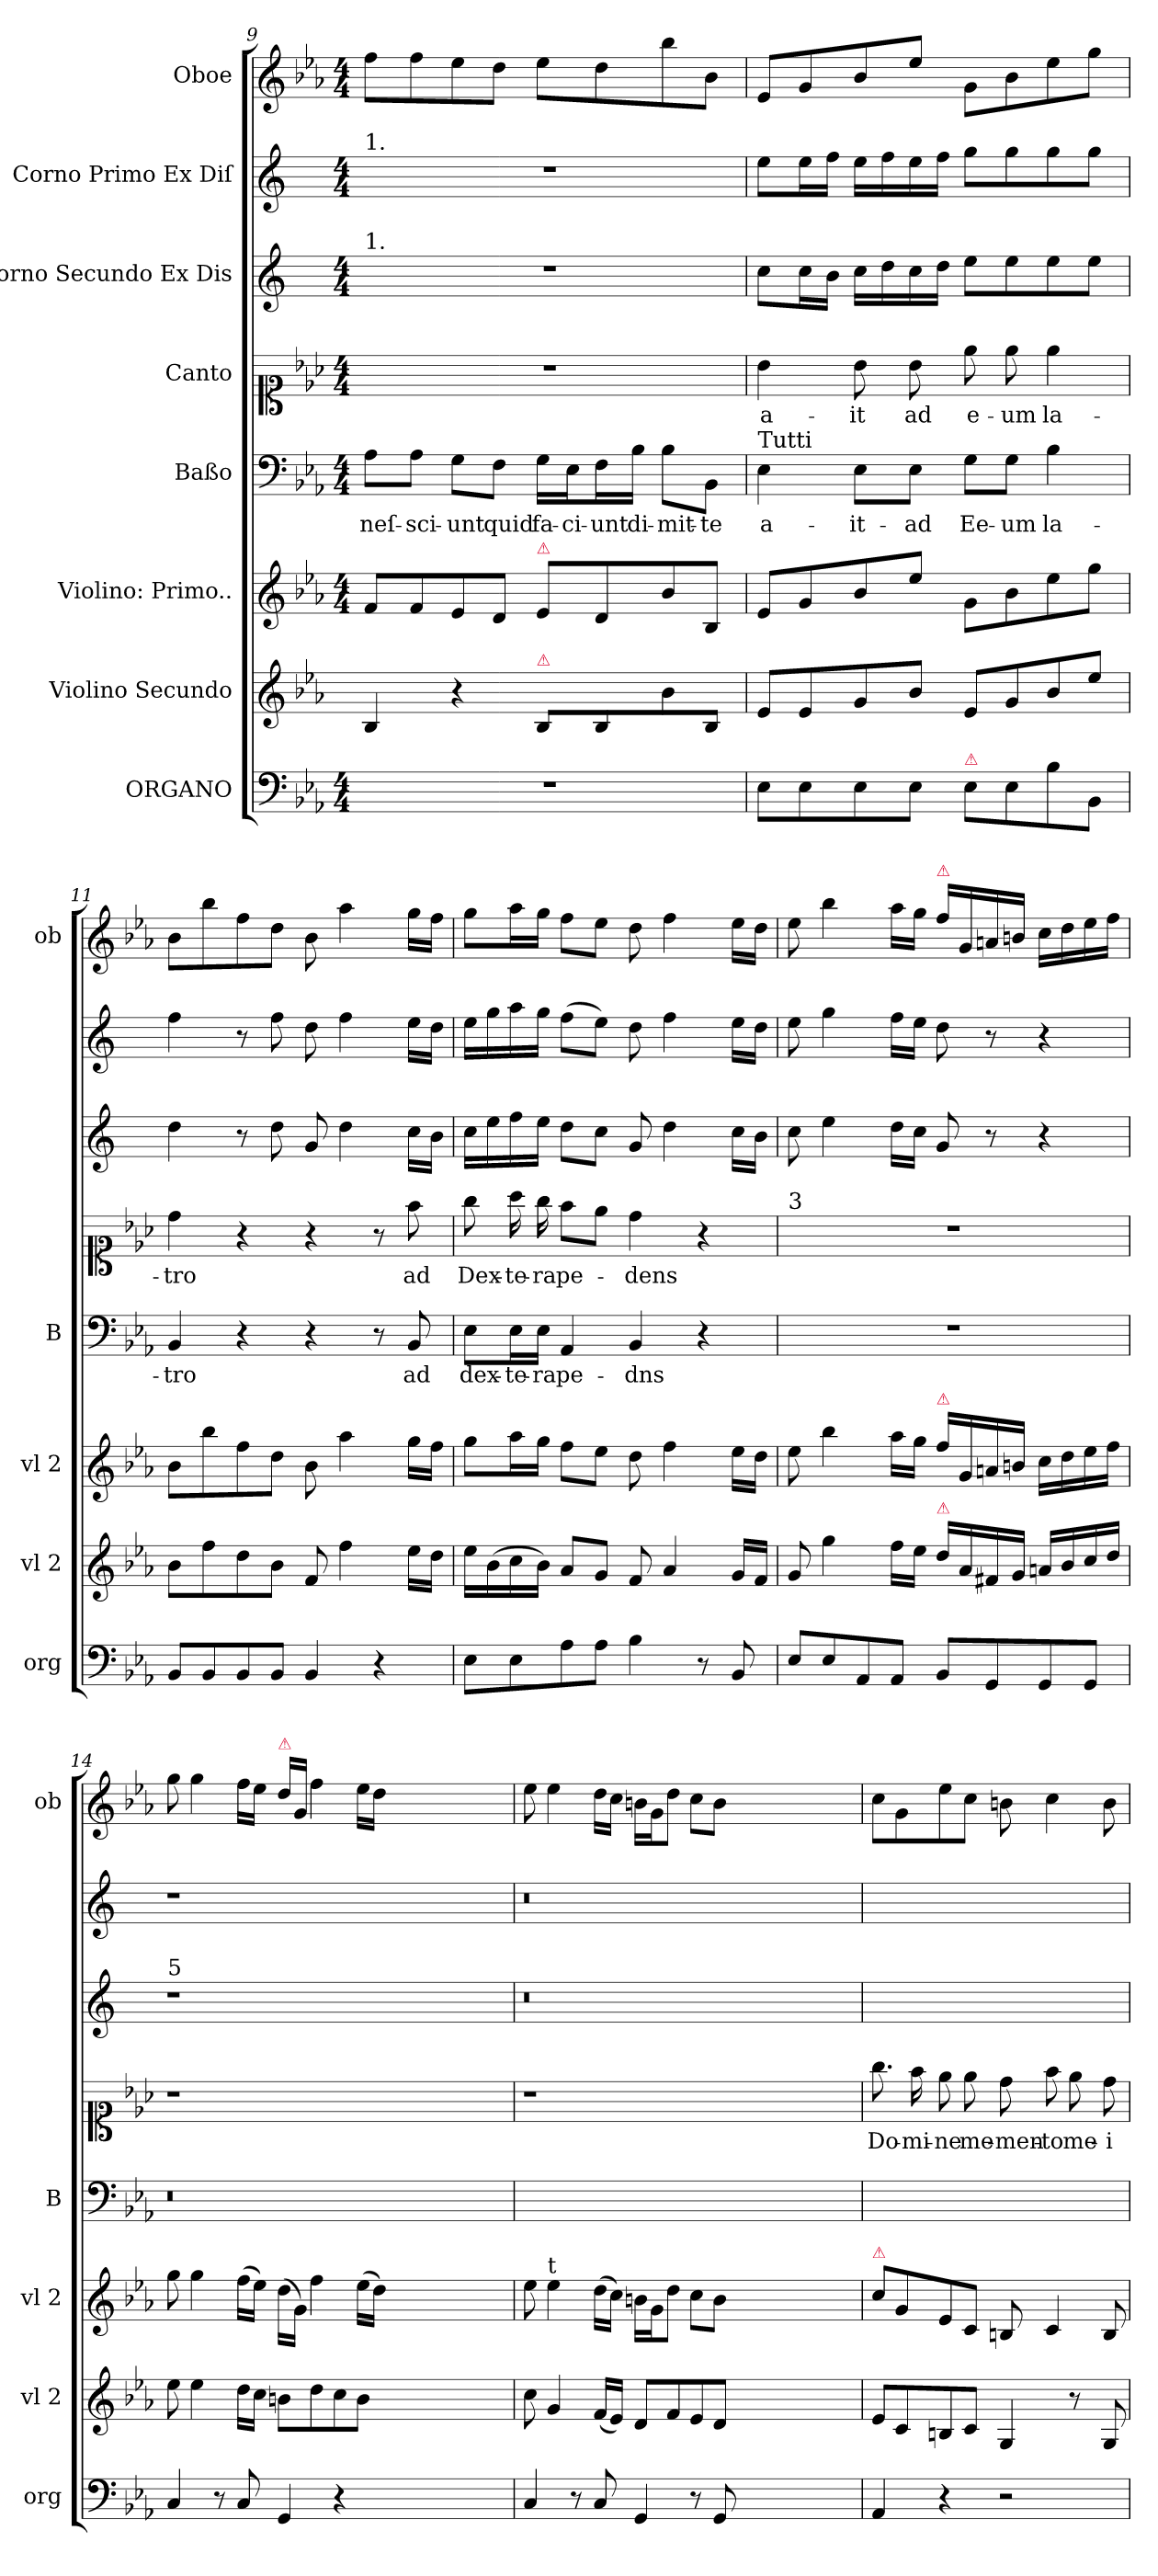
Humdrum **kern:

**kern	**kern	**kern	**kern	**text	**kern	**text	**kern	**kern	**kern
*part8	*part7	*part6	*part5	*part5	*part4	*part4	*part3	*part2	*part1
*staff8	*staff7	*staff6	*staff5	*staff5	*staff4	*staff4	*staff3	*staff2	*staff1
*I"ORGANO	*I"Violino Secundo	*I"Violino: Primo..	*I"Baßo	*	*I"Canto	*	*I"Corno Secundo Ex Dis	*I"Corno Primo Ex Diſ	*I"Oboe
*I'org	*I'vl 2	*I'vl 2	*I'B	*	*	*	*	*	*I'ob
*clefF4	*clefG2	*clefG2	*clefF4	*	*clefC1	*	*clefG2	*clefG2	*clefG2
*	*	*	*	*	*	*	*ITrd5c9	*ITrd5c9	*
*k[b-e-a-]	*k[b-e-a-]	*k[b-e-a-]	*k[b-e-a-]	*	*k[b-e-a-]	*	*k[b-e-a-]	*k[b-e-a-]	*k[b-e-a-]
*E-:	*E-:	*E-:	*E-:	*	*E-:	*	*E-:	*E-:	*E-:
*M4/4	*	*M4/4	*M4/4	*	*M4/4	*	*M4/4	*M4/4	*M4/4
=9	=9	=9	=9	=9	=9	=9	=9	=9	=9
!	!	!	!	!	!	!	!	!LO:TX:a:t=1.	!
!	!	!	!	!	!	!	!LO:TX:a:t=1.	!	!
1r	4B-/	8f/L	8A-\L	neſ-	1r	.	1r	1r	8ff\L
.	.	8f/	8A-\J	-sci-	.	.	.	.	8ff\
.	4r	8e-/	8G\L	-unt	.	.	.	.	8ee-\
.	.	8d/J	8F\J	quid	.	.	.	.	8dd\J
!	!	!LO:TX:a:color=crimson:t=⚠	!	!	!	!	!	!	!
!	!LO:TX:a:color=crimson:t=⚠	!	!	!	!	!	!	!	!
.	8B-/L	8e-/L	16G\LL	fa-	.	.	.	.	8ee-\L
.	.	.	16E-\J	-ci-	.	.	.	.	.
.	8B-/	8d/	16F\L	-unt	.	.	.	.	8dd\
.	.	.	16B-\JJ	di-	.	.	.	.	.
.	8b-\	8b-\	8B-\L	-mit-	.	.	.	.	8bb-\
.	8B-/J	8B-/J	8BB-\J	-te	.	.	.	.	8b-\J
=10	=10	=10	=10	=10	=10	=10	=10	=10	=10
!	!	!	!LO:TX:a:t=Tutti	!	!	!	!	!	!
8E-\L	8e-/L	8e-/L	4E-\	a-	4b-\	a-	8e-\L	8g\L	8e-/L
8E-\	8e-/	8g/	.	.	.	.	16e-\L	16g\L	8g/
.	.	.	.	.	.	.	16d\JJ	16a-\JJ	.
8E-\	8g/	8b-/	8E-\L	-it-	8b-\	-it	16e-\LL	16g\LL	8b-/
.	.	.	.	.	.	.	16f\	16a-\	.
8E-\J	8b-/J	8ee-/J	8E-\J	-ad	8b-\	ad	16e-\	16g\	8ee-/J
.	.	.	.	.	.	.	16f\JJ	16a-\JJ	.
!LO:TX:a:color=crimson:t=⚠	!	!	!	!	!	!	!	!	!
8E-\L	8e-/L	8g\L	8G\L	Ee-	8ee-\	e-	8g\L	8b-\L	8g\L
8E-\	8g/	8b-\	8G\J	-um	8ee-\	-um	8g\	8b-\	8b-\
8B-\	8b-/	8ee-\	4B-\	la-	4ee-\	la-	8g\	8b-\	8ee-\
8BB-/J	8ee-/J	8gg\J	.	.	.	.	8g\J	8b-\J	8gg\J
=11	=11	=11	=11	=11	=11	=11	=11	=11	=11
8BB-/L	8b-\L	8b-\L	4BB-/	-tro	4dd\	-tro	4f\	4a-\	8b-\L
8BB-/	8ff\	8bb-\	.	.	.	.	.	.	8bb-\
8BB-/	8dd\	8ff\	4r	.	4r	.	8r	8r	8ff\
8BB-/J	8b-\J	8dd\J	.	.	.	.	8f\	8a-\	8dd\J
4BB-/	8f/	8b-\	4r	.	4r	.	8B-/	8f\	8b-\
.	4ff\	4aa-\	.	.	.	.	4f\	4a-\	4aa-\
4r	.	.	8r	.	8r	.	.	.	.
.	16ee-\LL	16gg\LL	8BB-/	ad	8ff\	ad	16e-\LL	16g\LL	16gg\LL
.	16dd\JJ	16ff\JJ	.	.	.	.	16d\JJ	16f\JJ	16ff\JJ
=12	=12	=12	=12	=12	=12	=12	=12	=12	=12
8E-\L	16ee-\LL	8gg\L	8E-\L	dex-	8gg\	Dex-	16e-\LL	16g\LL	8gg\L
.	(16b-\	.	.	.	.	.	16g\	16b-\	.
8E-\	16cc\	16aa-\L	16E-\L	-te-	16aa-\	-te-	16a-\	16cc\	16aa-\L
.	16b-\JJ)	16gg\JJ	16E-\JJ	-ra	16gg\	-ra	16g\JJ	16b-\JJ	16gg\JJ
8A-\	8a-/L	8ff\L	4AA-/	pe-	8ff\L	pe-	8f\L	(8a-\L	8ff\L
8A-\J	8g/J	8ee-\J	.	.	8ee-\J	.	8e-\J	8g\J)	8ee-\J
4B-\	8f/	8dd\	4BB-/	-dns	4dd\	-dens	8B-/	8f\	8dd\
.	4a-/	4ff\	.	.	.	.	4f\	4a-\	4ff\
8r	.	.	4r	.	4r	.	.	.	.
8BB-/	16g/LL	16ee-\LL	.	.	.	.	16e-\LL	16g\LL	16ee-\LL
.	16f/JJ	16dd\JJ	.	.	.	.	16d\JJ	16f\JJ	16dd\JJ
=13	=13	=13	=13	=13	=13	=13	=13	=13	=13
!	!	!	!	!	!LO:TX:a:t=3	!	!	!	!
8E-/L	8g/	8ee-\	1r	.	1r	.	8e-\	8g\	8ee-\
8E-/	4gg\	4bb-\	.	.	.	.	4g\	4b-\	4bb-\
8AA-/	.	.	.	.	.	.	.	.	.
8AA-/J	16ff\LL	16aa-\LL	.	.	.	.	16f\LL	16a-\LL	16aa-\LL
.	16ee-\JJ	16gg\JJ	.	.	.	.	16e-\JJ	16g\JJ	16gg\JJ
!	!	!	!	!	!	!	!	!	!LO:TX:a:color=crimson:t=⚠
!	!	!LO:TX:a:color=crimson:t=⚠	!	!	!	!	!	!	!
!	!LO:TX:a:color=crimson:t=⚠	!	!	!	!	!	!	!	!
8BB-/L	16dd\LL	16ff\LL	.	.	.	.	8B-/	8f\	16ff\LL
.	16a-/	16g/	.	.	.	.	.	.	16g/
8GG/	16f#X/	16an/	.	.	.	.	8r	8r	16an/
.	16g/JJ	16bn/JJ	.	.	.	.	.	.	16bn/JJ
8GG/	16an/LL	16cc\LL	.	.	.	.	4r	4r	16cc\LL
.	16b-/	16dd\	.	.	.	.	.	.	16dd\
8GG/J	16cc/	16ee-\	.	.	.	.	.	.	16ee-\
.	16dd/JJ	16ff\JJ	.	.	.	.	.	.	16ff\JJ
=14	=14	=14	=14	=14	=14	=14	=14	=14	=14
!	!	!	!	!	!	!	!LO:TX:a:t=5	!	!
4C/	8ee-\	8gg\	0.r	.	1r	.	1r	1r	8gg\
.	4ee-\	4gg\	.	.	.	.	.	.	4gg\
8r	.	.	.	.	.	.	.	.	.
8C/	16dd\LL	(16ff\LL	.	.	.	.	.	.	16ff\LL
.	16cc\JJ	16ee-\JJ)	.	.	.	.	.	.	16ee-\JJ
!	!	!	!	!	!	!	!	!	!LO:TX:a:color=crimson:t=⚠
4GG/	8bn\L	(16dd\LL	.	.	.	.	.	.	16dd\LL
.	.	16g\JJ)	.	.	.	.	.	.	16g/JJ
.	8dd\	4ff\	.	.	.	.	.	.	4ff\
4r	8cc\	.	.	.	.	.	.	.	.
.	8b\J	(16ee-\LL	.	.	.	.	.	.	16ee-\LL
.	.	16dd\JJ)	.	.	.	.	.	.	16dd\JJ
0ryy	0ryy	0ryy	.	.	0ryy	.	0ryy	0ryy	0ryy
=15	=15	=15	=15	=15	=15	=15	=15	=15	=15
4C/	8cc\	8ee-\	0.ryy	.	1r	.	0.r	0.r	8ee-\
!	!	!LO:TX:a:t=t	!	!	!	!	!	!	!
.	4g/	4ee-\	.	.	.	.	.	.	4ee-\
8r	.	.	.	.	.	.	.	.	.
8C/	(16f/LL	(16dd\LL	.	.	.	.	.	.	16dd\LL
.	16e-/JJ)	16cc\JJ)	.	.	.	.	.	.	16cc\JJ
4GG/	8d/L	16bn\LL	.	.	.	.	.	.	16bn\LL
.	.	16g\J	.	.	.	.	.	.	16g\J
.	8f/	8dd\J	.	.	.	.	.	.	8dd\J
8r	8e-/	8cc\L	.	.	.	.	.	.	8cc\L
8GG/	8d/J	8b\J	.	.	.	.	.	.	8b\J
0ryy	0ryy	0ryy	.	.	0ryy	.	.	.	0ryy
=16	=16	=16	=16	=16	=16	=16	=16	=16	=16
!	!	!LO:TX:a:color=crimson:t=⚠	!	!	!	!	!	!	!
4AA-/	8e-/L	8cc\L	1ryy	.	8.gg\	Do-	1ryy	1ryy	8cc\L
.	8c/	8g/	.	.	.	.	.	.	8g\
.	.	.	.	.	16ff\	-mi-	.	.	.
4r	8Bn/	8e-/	.	.	8ee-\	-ne	.	.	8ee-\
.	8c/J	8c/J	.	.	8ee-\	me-	.	.	8cc\J
2r	4G/	8Bn/	.	.	8dd\	-men-	.	.	8bn\
.	.	4c/	.	.	8ff\	-to	.	.	4cc\
.	8r	.	.	.	8ee-\	me-	.	.	.
.	8G/	8B/	.	.	8dd\	-i	.	.	8b\
=	=	=	=	=	=	=	=	=	=
*-	*-	*-	*-	*-	*-	*-	*-	*-	*-
